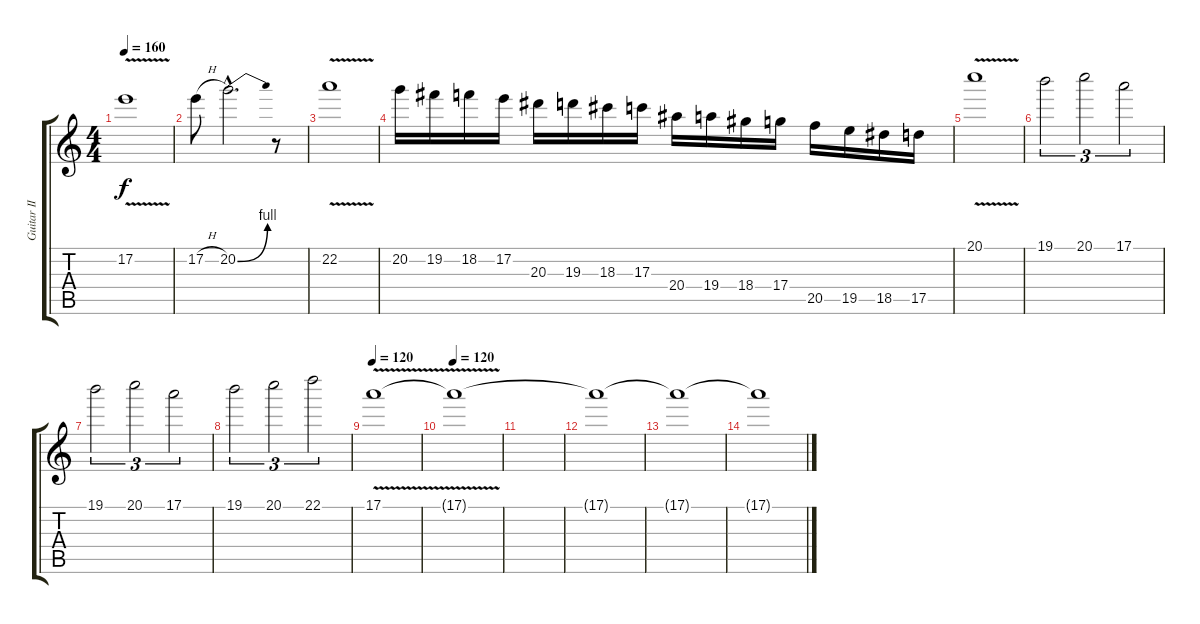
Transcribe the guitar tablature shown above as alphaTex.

\track ("Guitar II (Solo)" "Guitar II ") {instrument overdrivenguitar}
\staff {score tabs}
\tuning (E4 B3 G3 D3 A2 E2) {hide}
\ts (4 4)
\tempo 160
\clef g2
\ks c
17.2{v}.1{dy f} |
17.2{h}.8 20.2{be (bend 0 0 60 4) hac}.2{d} r.8 |
22.2{v}.1 |
20.2.16 19.2.16 18.2.16 17.2.16 20.3.16 19.3.16 18.3.16 17.3.16 20.4.16 19.4.16 18.4.16 17.4.16 20.5.16 19.5.16 18.5.16 17.5.16 |
20.1{v}.1 |
19.1.2{tu (3 2)} 20.1.2{tu (3 2)} 17.1.2{tu (3 2)} |
19.1.2{tu (3 2)} 20.1.2{tu (3 2)} 17.1.2{tu (3 2)} |
19.1.2{tu (3 2)} 20.1.2{tu (3 2)} 22.1.2{tu (3 2)} |
\tempo 160
\tempo 120
17.1{v}.1{volume 5} |
\tempo 120
17.1{t}.1 |
|
17.1{t}.1 |
17.1{t}.1{volume 0} |
17.1{t}.1
